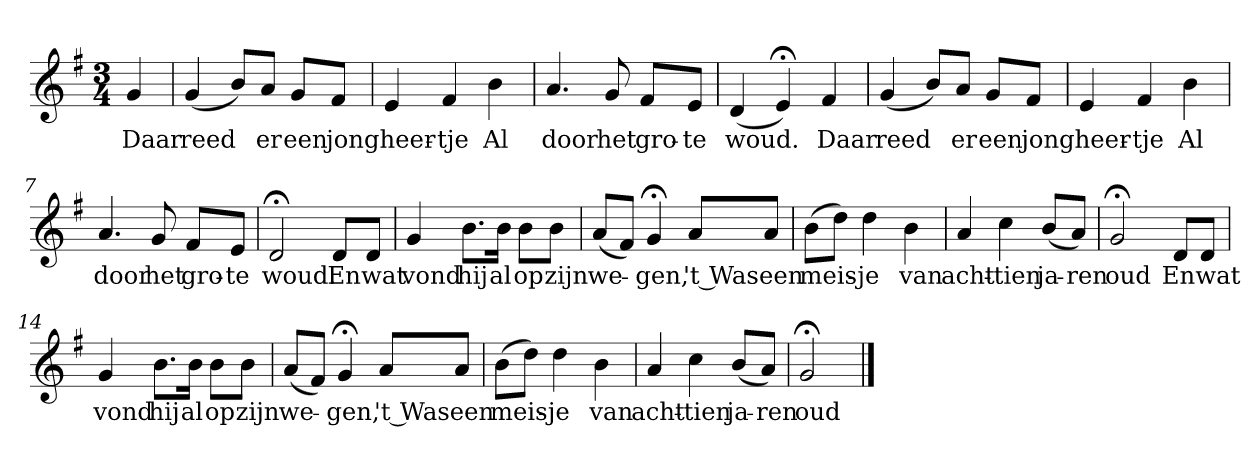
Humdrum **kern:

**kern	**text
*part1	*part1
*staff1	*staff1
*k[f#]	*
*G:	*
*M3/4	*
*MM120	*
=	=
4g	Daar
=1	=1
(4g	reed
8bL)	.
8aJ	er
8gL	een
8f#J	jong
=2	=2
4e	heer-
4f#	-tje
4b	Al
=3	=3
4.a	door
8g	het
8f#L	gro-
8eJ	-te
=4	=4
(4d	woud.
4e;<)	.
4f#	Daar
=5	=5
(4g	reed
8bL)	.
8aJ	er
8gL	een
8f#J	jong
=6	=6
4e	heer-
4f#	-tje
4b	Al
=7	=7
4.a	door
8g	het
8f#L	gro-
8eJ	-te
=8	=8
2d;<	woud.
8dL	En
8dJ	wat
=9	=9
4g	vond
8.bL	hij
16bJk	al
8bL	op
8bJ	zijn
=10	=10
(8aL	we-
8f#J)	.
4g;<	-gen,
8aL	't Was
8aJ	een
=11	=11
(8bL	meis-
8ddJ)	.
4dd	-je
4b	van
=12	=12
4a	acht-
4cc	-tien
(8bL	ja-
8aJ)	-ren
=13	=13
2g;<	oud
8dL	En
8dJ	wat
=14	=14
4g	vond
8.bL	hij
16bJk	al
8bL	op
8bJ	zijn
=15	=15
(8aL	we-
8f#J)	.
4g;<	-gen,
8aL	't Was
8aJ	een
=16	=16
(8bL	meis-
8ddJ)	.
4dd	-je
4b	van
=17	=17
4a	acht-
4cc	-tien
(8bL	ja-
8aJ)	-ren
=18	=18
2g;<	oud
==	==
*-	*-
